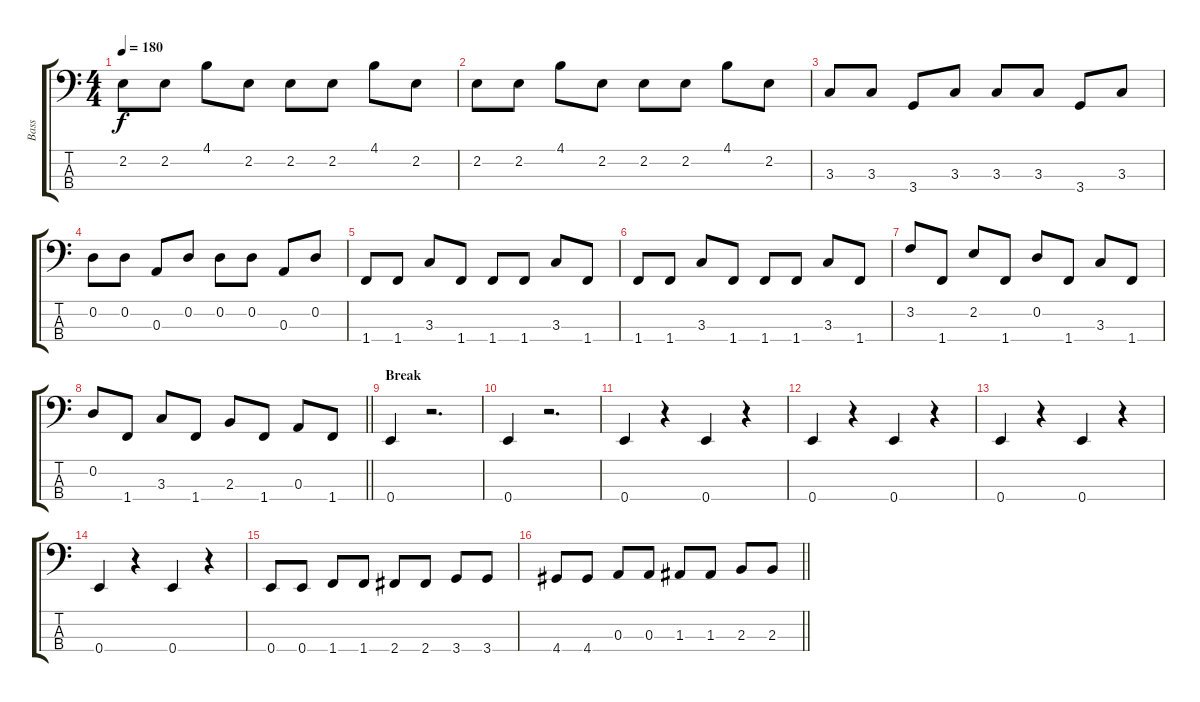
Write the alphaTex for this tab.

\track ("Bass" "Bass") {instrument electricbasspick}
\staff {score tabs}
\tuning (G2 D2 A1 E1) {hide}
\ts (4 4)
\tempo 180
\clef f4
\ks c
2.2.8{dy f} 2.2.8 4.1.8 2.2.8 2.2.8 2.2.8 4.1.8 2.2.8 |
2.2.8 2.2.8 4.1.8 2.2.8 2.2.8 2.2.8 4.1.8 2.2.8 |
3.3.8 3.3.8 3.4.8 3.3.8 3.3.8 3.3.8 3.4.8 3.3.8 |
0.2.8 0.2.8 0.3.8 0.2.8 0.2.8 0.2.8 0.3.8 0.2.8 |
1.4.8 1.4.8 3.3.8 1.4.8 1.4.8 1.4.8 3.3.8 1.4.8 |
1.4.8 1.4.8 3.3.8 1.4.8 1.4.8 1.4.8 3.3.8 1.4.8 |
3.2.8 1.4.8 2.2.8 1.4.8 0.2.8 1.4.8 3.3.8 1.4.8 |
\barLineRight lightlight
0.2.8 1.4.8 3.3.8 1.4.8 2.3.8 1.4.8 0.3.8 1.4.8 |
\section ("" "Break")
0.4.4 r.2{d} |
0.4.4 r.2{d} |
0.4.4 r.4 0.4.4 r.4 |
0.4.4 r.4 0.4.4 r.4 |
0.4.4 r.4 0.4.4 r.4 |
0.4.4 r.4 0.4.4 r.4 |
0.4.8 0.4.8 1.4.8 1.4.8 2.4.8 2.4.8 3.4.8 3.4.8 |
\barLineRight lightlight
4.4.8 4.4.8 0.3.8 0.3.8 1.3.8 1.3.8 2.3.8 2.3.8
